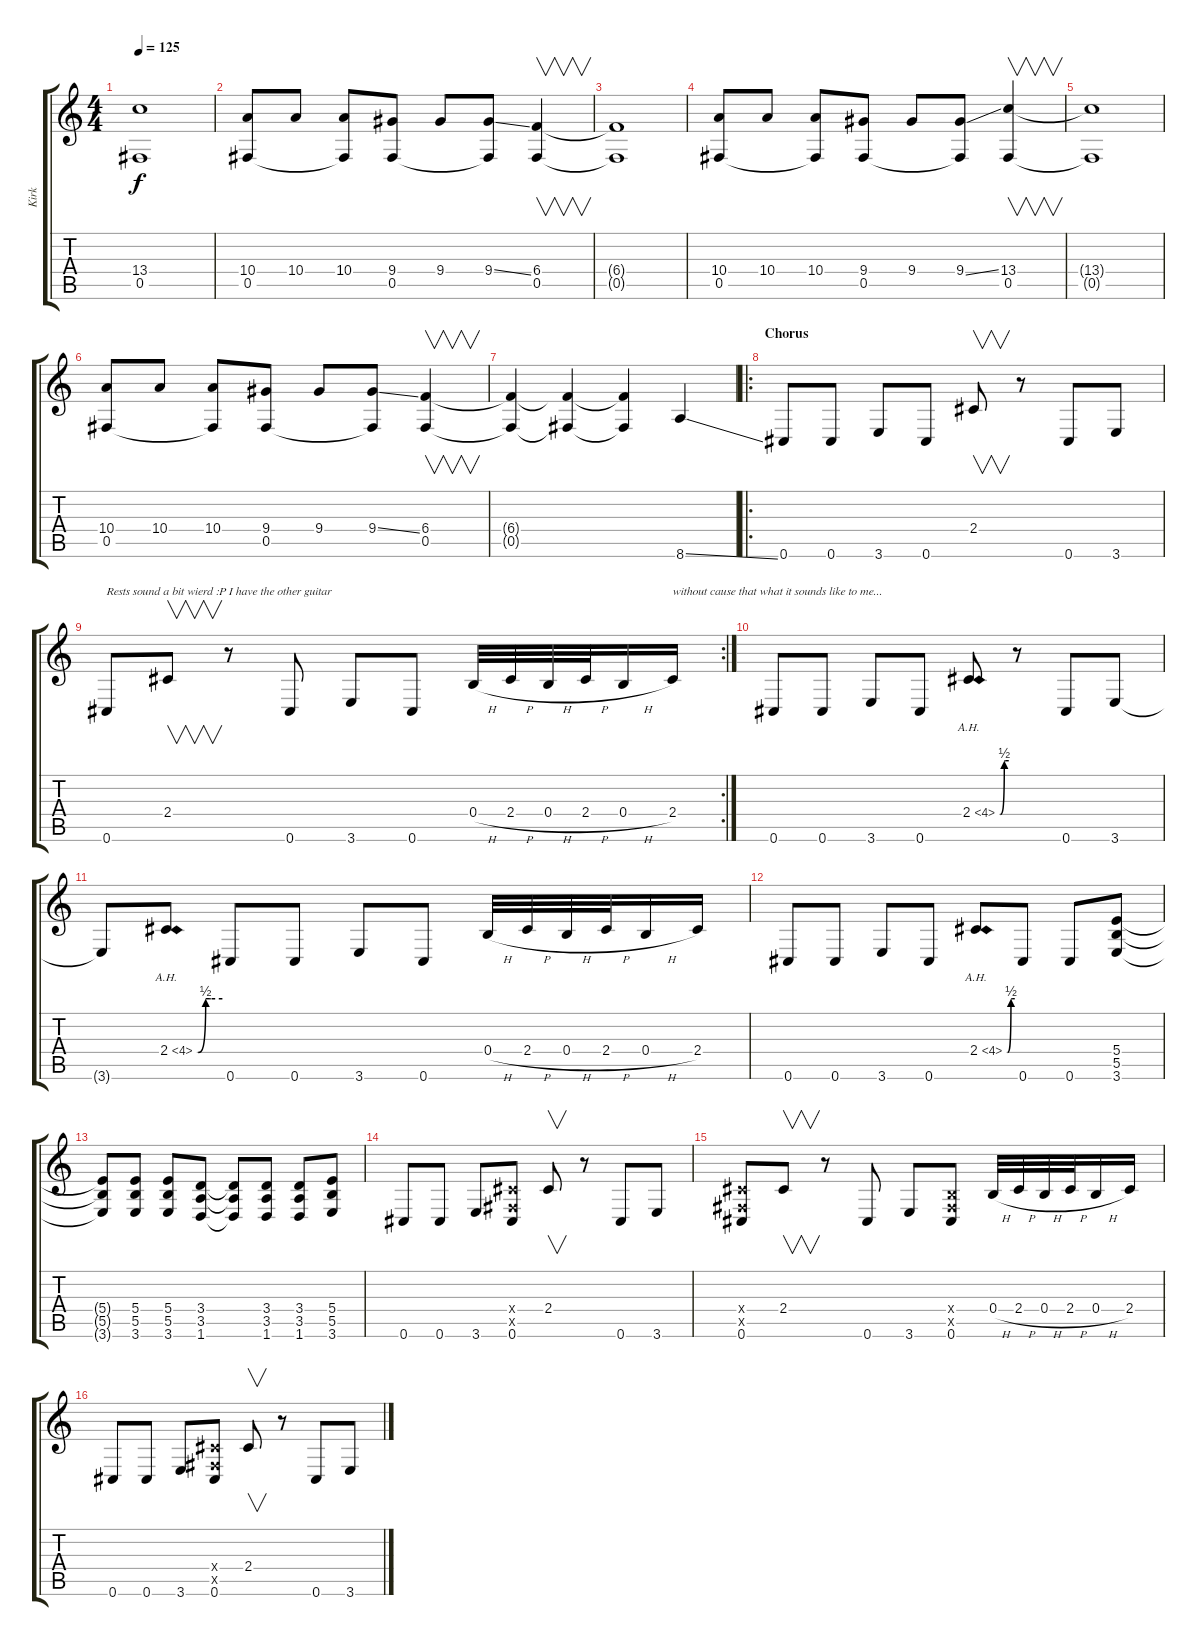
\track ("Kirk" "Kirk") {instrument distortionguitar}
\staff {score tabs}
\tuning (Db4 Ab3 E3 B2 Gb2 Db2) {hide}
\ts (4 4)
\tempo 125
\clef g2
\ks c
(13.4{t} 0.5{t}).1{dy f} |
(10.4 0.5).8 10.4.8 (10.4 0.5{t}).8 (9.4 0.5).8 9.4.8 (9.4{ss} 0.5{t}).8 (6.4 0.5).4{v} |
(6.4{t} 0.5{t}).1 |
(10.4 0.5).8 10.4.8 (10.4 0.5{t}).8 (9.4 0.5).8 9.4.8 (9.4{ss} 0.5{t}).8 (13.4 0.5).4{v} |
(13.4{t} 0.5{t}).1 |
(10.4 0.5).8 10.4.8 (10.4 0.5{t}).8 (9.4 0.5).8 9.4.8 (9.4{ss} 0.5{t}).8 (6.4 0.5).4{v} |
(6.4{t} 0.5{t}).4 (6.4{t} 0.5{t}).4 (6.4{t} 0.5{t}).4 8.6{ss}.4 |
\ro
\section ("" "Chorus")
0.6.8 0.6.8 3.6.8 0.6.8 2.4.8{v} r.8 0.6.8 3.6.8 |
\rc 2
0.6.8{txt "Rests sound a bit wierd :P I have the other guitar"} 2.4.8{v} r.8 0.6.8 3.6.8 0.6.8 0.4{h}.32 2.4{h}.32 0.4{h}.32 2.4{h}.32 0.4{h}.16 2.4.16{txt "without cause that what it sounds like to me..."} |
0.6.8 0.6.8 3.6.8 0.6.8 2.4{be (custom 0 0 2 0 4 0 30 2 32 2 34 2 39 2 60 2) ah 2}.8 r.8 0.6.8 3.6.8 |
3.6{t}.8 2.4{be (custom 0 0 2 0 20 2 30 2 32 2 60 2) ah 2}.8 0.6.8 0.6.8 3.6.8 0.6.8 0.4{h}.32 2.4{h}.32 0.4{h}.32 2.4{h}.32 0.4{h}.16 2.4.16 |
0.6.8 0.6.8 3.6.8 0.6.8 2.4{be (custom 0 0 2 0 4 0 30 2 32 2 34 2 39 2 60 2) ah 2}.8 0.6.8 0.6.8 (5.4 5.5 3.6).8 |
(5.4{t} 5.5{t} 3.6{t}).8 (5.4 5.5 3.6).8 (5.4 5.5 3.6).8 (3.4 3.5 1.6).8 (3.4{t} 3.5{t} 1.6{t}).8 (3.4 3.5 1.6).8 (3.4 3.5 1.6).8 (5.4 5.5 3.6).8 |
0.6.8 0.6.8 3.6.8 (2.4{x} 0.5{x} 0.6).8 2.4.8{v} r.8 0.6.8 3.6.8 |
(2.4{x} 0.5{x} 0.6).8 2.4.8{v} r.8 0.6.8 3.6.8 (0.4{x} 0.5{x} 0.6).8 0.4{h}.32 2.4{h}.32 0.4{h}.32 2.4{h}.32 0.4{h}.16 2.4.16 |
0.6.8 0.6.8 3.6.8 (2.4{x} 0.5{x} 0.6).8 2.4.8{v} r.8 0.6.8 3.6.8
